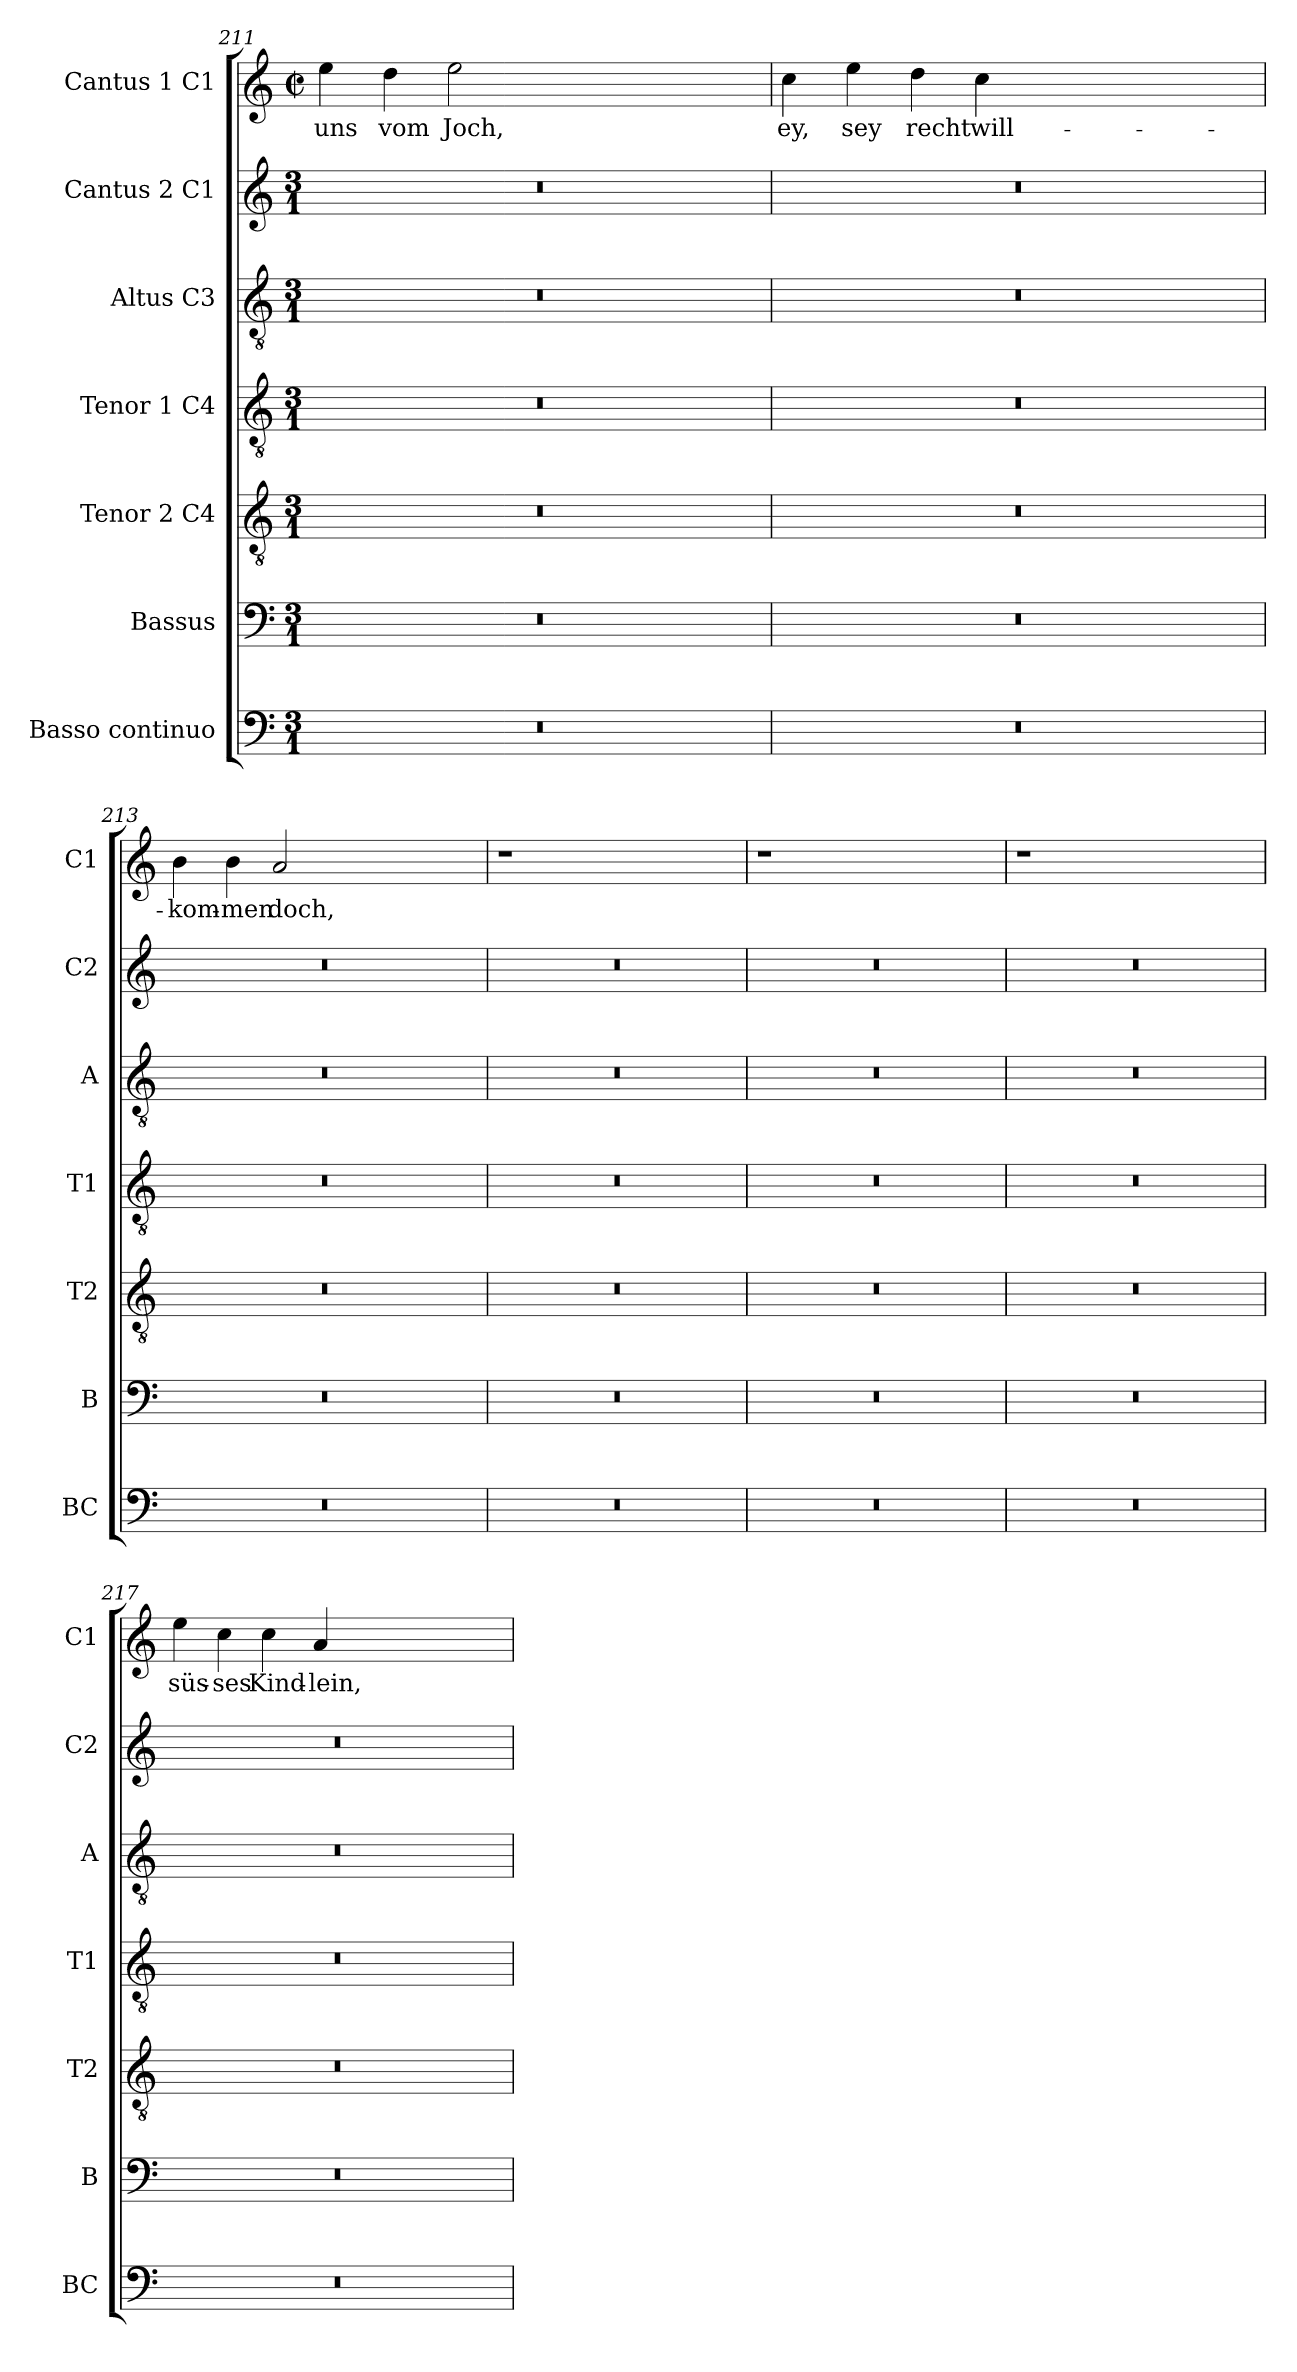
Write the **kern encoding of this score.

**kern	**kern	**kern	**kern	**kern	**kern	**kern	**text
*part7	*part6	*part5	*part4	*part3	*part2	*part1	*part1
*staff7	*staff6	*staff5	*staff4	*staff3	*staff2	*staff1	*staff1
*I"Basso continuo	*I"Bassus	*I"Tenor 2 C4	*I"Tenor 1 C4	*I"Altus C3	*I"Cantus 2 C1	*I"Cantus 1 C1	*
*I'BC	*I'B	*I'T2	*I'T1	*I'A	*I'C2	*I'C1	*
!!LO:LB:g=z
*clefF4	*clefF4	*clefGv2	*clefGv2	*clefGv2	*clefG2	*clefG2	*
*ITrd7c12	*	*	*	*	*	*	*
*k[]	*k[]	*k[]	*k[]	*k[]	*k[]	*k[]	*
*C:	*C:	*C:	*C:	*C:	*C:	*C:	*
*M3/1	*M3/1	*M3/1	*M3/1	*M3/1	*M3/1	*M2/2	*
*	*	*	*	*	*	*met(c|)	*
=211	=211	=211	=211	=211	=211	=211	=211
!	!	!	!	!	!	!	!LO:LY:b
0.r	0.r	0.r	0.r	0.r	0.r	4ee\	uns
!	!	!	!	!	!	!	!LO:LY:b
.	.	.	.	.	.	4dd\	vom
!	!	!	!	!	!	!	!LO:LY:b
.	.	.	.	.	.	2ee\	Joch,
.	.	.	.	.	.	0ryy	.
=212	=212	=212	=212	=212	=212	=212	=212
!	!	!	!	!	!	!	!LO:LY:b
0.r	0.r	0.r	0.r	0.r	0.r	4cc\	ey,
!	!	!	!	!	!	!	!LO:LY:b
.	.	.	.	.	.	4ee\	sey
!	!	!	!	!	!	!	!LO:LY:b
.	.	.	.	.	.	4dd\	recht
!	!	!	!	!	!	!	!LO:LY:b
.	.	.	.	.	.	4cc\	will-
.	.	.	.	.	.	0ryy	.
=213	=213	=213	=213	=213	=213	=213	=213
!	!	!	!	!	!	!	!LO:LY:b
0.r	0.r	0.r	0.r	0.r	0.r	4b\	-kom-
!	!	!	!	!	!	!	!LO:LY:b:rj
.	.	.	.	.	.	4b\	-men
!	!	!	!	!	!	!	!LO:LY:b
.	.	.	.	.	.	2a/	doch,
.	.	.	.	.	.	0ryy	.
=214	=214	=214	=214	=214	=214	=214	=214
0.r	0.r	0.r	0.r	0.r	0.r	1r	.
.	.	.	.	.	.	0ryy	.
=215	=215	=215	=215	=215	=215	=215	=215
0.r	0.r	0.r	0.r	0.r	0.r	1r	.
.	.	.	.	.	.	0ryy	.
=216	=216	=216	=216	=216	=216	=216	=216
0.r	0.r	0.r	0.r	0.r	0.r	1r	.
.	.	.	.	.	.	0ryy	.
=217	=217	=217	=217	=217	=217	=217	=217
!	!	!	!	!	!	!	!LO:LY:b
0.r	0.r	0.r	0.r	0.r	0.r	4ee\	süs-
!	!	!	!	!	!	!	!LO:LY:b
.	.	.	.	.	.	4cc\	-ses
!	!	!	!	!	!	!	!LO:LY:b
.	.	.	.	.	.	4cc\	Kind-
!	!	!	!	!	!	!	!LO:LY:b:rj
.	.	.	.	.	.	4a/	-lein,
.	.	.	.	.	.	0ryy	.
=	=	=	=	=	=	=	=
*-	*-	*-	*-	*-	*-	*-	*-
